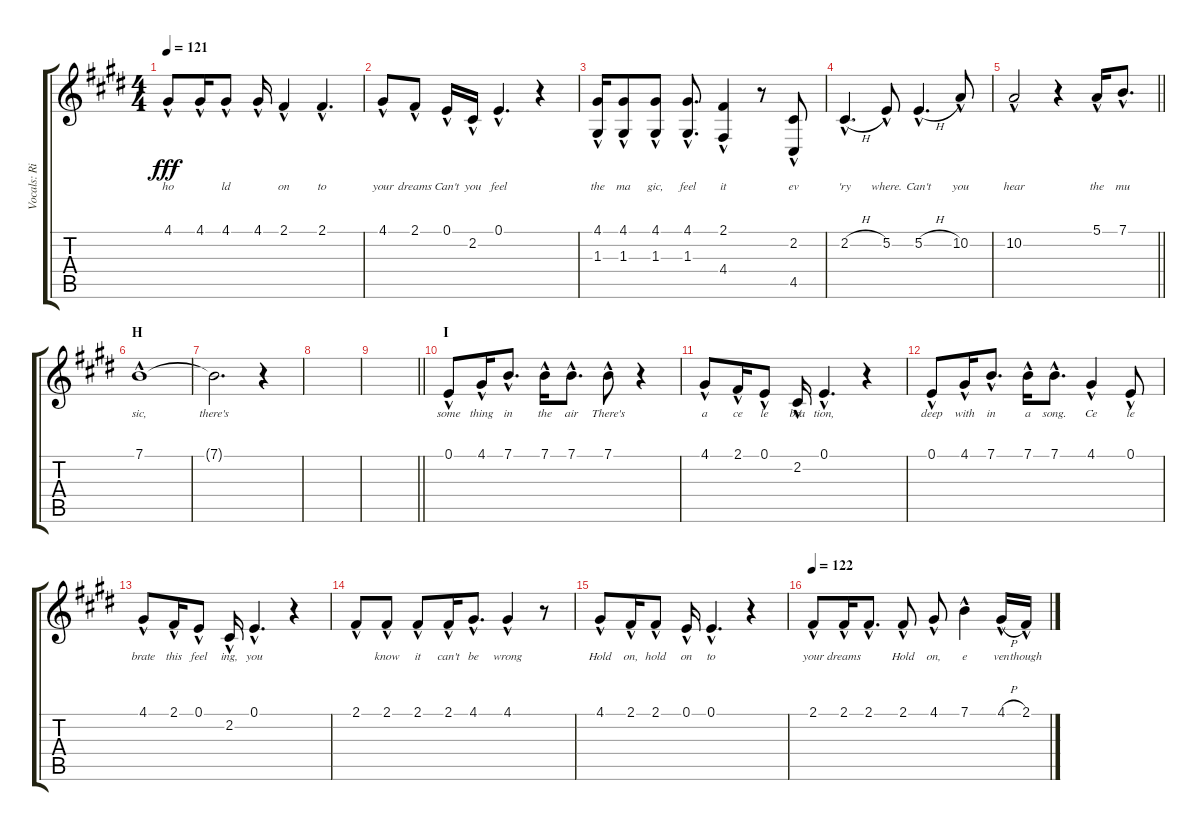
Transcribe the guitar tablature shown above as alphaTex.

\track ("Vocals: Rik" "Vocals: Ri") {instrument lead2sawtooth}
\staff {score tabs}
\tuning (E4 B3 G3 D3 A2 E2) {hide}
\ts (4 4)
\tempo 121
\clef g2
\ks e
4.1{hac}.8{lyrics (0 "ho") lyrics (1 "") lyrics (2 "") lyrics (3 "") lyrics (4 "") dy fff} 4.1{hac}.16{lyrics (0 "") lyrics (1 "") lyrics (2 "") lyrics (3 "") lyrics (4 "")} 4.1{hac}.8{lyrics (0 "ld") lyrics (1 "") lyrics (2 "") lyrics (3 "") lyrics (4 "")} 4.1{hac}.16{lyrics (0 "") lyrics (1 "") lyrics (2 "") lyrics (3 "") lyrics (4 "")} 2.1{hac}.4{lyrics (0 "on") lyrics (1 "") lyrics (2 "") lyrics (3 "") lyrics (4 "")} 2.1{hac}.4{d lyrics (0 "to") lyrics (1 "") lyrics (2 "") lyrics (3 "") lyrics (4 "")} |
4.1{hac}.8{lyrics (0 "your") lyrics (1 "") lyrics (2 "") lyrics (3 "") lyrics (4 "")} 2.1{hac}.8{lyrics (0 "dreams") lyrics (1 "") lyrics (2 "") lyrics (3 "") lyrics (4 "")} 0.1{hac}.16{lyrics (0 "Can't") lyrics (1 "") lyrics (2 "") lyrics (3 "") lyrics (4 "")} 2.2{hac}.16{lyrics (0 "you") lyrics (1 "") lyrics (2 "") lyrics (3 "") lyrics (4 "")} 0.1{hac}.4{d lyrics (0 "feel") lyrics (1 "") lyrics (2 "") lyrics (3 "") lyrics (4 "")} r.4 |
(4.1{hac} 1.3{hac}).16{lyrics (0 "the") lyrics (1 "") lyrics (2 "") lyrics (3 "") lyrics (4 "")} (4.1{hac} 1.3{hac}).8{lyrics (0 "ma") lyrics (1 "") lyrics (2 "") lyrics (3 "") lyrics (4 "")} (4.1{hac} 1.3{hac}).8{lyrics (0 "gic,") lyrics (1 "") lyrics (2 "") lyrics (3 "") lyrics (4 "")} (4.1{hac} 1.3{hac}).8{d lyrics (0 "feel") lyrics (1 "") lyrics (2 "") lyrics (3 "") lyrics (4 "")} (2.1{hac} 4.4{hac}).4{lyrics (0 "it") lyrics (1 "") lyrics (2 "") lyrics (3 "") lyrics (4 "")} r.8 (2.2{hac} 4.5{hac}).8{lyrics (0 "ev") lyrics (1 "") lyrics (2 "") lyrics (3 "") lyrics (4 "")} |
2.2{h hac}.4{d lyrics (0 "'ry") lyrics (1 "") lyrics (2 "") lyrics (3 "") lyrics (4 "")} 5.2{hac}.8{lyrics (0 "where.") lyrics (1 "") lyrics (2 "") lyrics (3 "") lyrics (4 "")} 5.2{h hac}.4{d lyrics (0 "Can't") lyrics (1 "") lyrics (2 "") lyrics (3 "") lyrics (4 "")} 10.2{hac}.8{lyrics (0 "you") lyrics (1 "") lyrics (2 "") lyrics (3 "") lyrics (4 "")} |
\barLineRight lightlight
10.2{hac}.2{lyrics (0 "hear") lyrics (1 "") lyrics (2 "") lyrics (3 "") lyrics (4 "")} r.4 5.1{hac}.16{lyrics (0 "the") lyrics (1 "") lyrics (2 "") lyrics (3 "") lyrics (4 "")} 7.1{hac}.8{d lyrics (0 "mu") lyrics (1 "") lyrics (2 "") lyrics (3 "") lyrics (4 "")} |
\section ("" "H")
7.1{hac}.1{lyrics (0 "sic,") lyrics (1 "") lyrics (2 "") lyrics (3 "") lyrics (4 "")} |
7.1{t}.2{d lyrics (0 "there's") lyrics (1 "") lyrics (2 "") lyrics (3 "") lyrics (4 "")} r.4 |
|
\barLineRight lightlight
|
\section ("" "I")
0.1{hac}.8{lyrics (0 "some") lyrics (1 "") lyrics (2 "") lyrics (3 "") lyrics (4 "")} 4.1{hac}.16{lyrics (0 "thing") lyrics (1 "") lyrics (2 "") lyrics (3 "") lyrics (4 "")} 7.1{hac}.8{d lyrics (0 "in") lyrics (1 "") lyrics (2 "") lyrics (3 "") lyrics (4 "")} 7.1{hac}.16{lyrics (0 "the") lyrics (1 "") lyrics (2 "") lyrics (3 "") lyrics (4 "")} 7.1{hac}.8{d lyrics (0 "air") lyrics (1 "") lyrics (2 "") lyrics (3 "") lyrics (4 "")} 7.1{hac}.8{lyrics (0 "There's") lyrics (1 "") lyrics (2 "") lyrics (3 "") lyrics (4 "")} r.4 |
4.1{hac}.8{lyrics (0 "a") lyrics (1 "") lyrics (2 "") lyrics (3 "") lyrics (4 "")} 2.1{hac}.16{lyrics (0 "ce") lyrics (1 "") lyrics (2 "") lyrics (3 "") lyrics (4 "")} 0.1{hac}.8{lyrics (0 "le") lyrics (1 "") lyrics (2 "") lyrics (3 "") lyrics (4 "")} 2.2{hac}.16{lyrics (0 "bra") lyrics (1 "") lyrics (2 "") lyrics (3 "") lyrics (4 "")} 0.1{hac}.4{d lyrics (0 "tion,") lyrics (1 "") lyrics (2 "") lyrics (3 "") lyrics (4 "")} r.4 |
0.1{hac}.8{lyrics (0 "deep") lyrics (1 "") lyrics (2 "") lyrics (3 "") lyrics (4 "")} 4.1{hac}.16{lyrics (0 "with") lyrics (1 "") lyrics (2 "") lyrics (3 "") lyrics (4 "")} 7.1{hac}.8{d lyrics (0 "in") lyrics (1 "") lyrics (2 "") lyrics (3 "") lyrics (4 "")} 7.1{hac}.16{lyrics (0 "a") lyrics (1 "") lyrics (2 "") lyrics (3 "") lyrics (4 "")} 7.1{hac}.8{d lyrics (0 "song.") lyrics (1 "") lyrics (2 "") lyrics (3 "") lyrics (4 "")} 4.1{hac}.4{lyrics (0 "Ce") lyrics (1 "") lyrics (2 "") lyrics (3 "") lyrics (4 "")} 0.1{hac}.8{lyrics (0 "le") lyrics (1 "") lyrics (2 "") lyrics (3 "") lyrics (4 "")} |
4.1{hac}.8{lyrics (0 "brate") lyrics (1 "") lyrics (2 "") lyrics (3 "") lyrics (4 "")} 2.1{hac}.16{lyrics (0 "this") lyrics (1 "") lyrics (2 "") lyrics (3 "") lyrics (4 "")} 0.1{hac}.8{lyrics (0 "feel") lyrics (1 "") lyrics (2 "") lyrics (3 "") lyrics (4 "")} 2.2{hac}.16{lyrics (0 "ing,") lyrics (1 "") lyrics (2 "") lyrics (3 "") lyrics (4 "")} 0.1{hac}.4{d lyrics (0 "you") lyrics (1 "") lyrics (2 "") lyrics (3 "") lyrics (4 "")} r.4 |
2.1{hac}.8{lyrics (0 "") lyrics (1 "") lyrics (2 "") lyrics (3 "") lyrics (4 "")} 2.1{hac}.8{lyrics (0 "know") lyrics (1 "") lyrics (2 "") lyrics (3 "") lyrics (4 "")} 2.1{hac}.8{lyrics (0 "it") lyrics (1 "") lyrics (2 "") lyrics (3 "") lyrics (4 "")} 2.1{hac}.16{lyrics (0 "can't") lyrics (1 "") lyrics (2 "") lyrics (3 "") lyrics (4 "")} 4.1{hac}.8{d lyrics (0 "be") lyrics (1 "") lyrics (2 "") lyrics (3 "") lyrics (4 "")} 4.1{hac}.4{lyrics (0 "wrong") lyrics (1 "") lyrics (2 "") lyrics (3 "") lyrics (4 "")} r.8 |
4.1{hac}.8{lyrics (0 "Hold") lyrics (1 "") lyrics (2 "") lyrics (3 "") lyrics (4 "")} 2.1{hac}.16{lyrics (0 "on,") lyrics (1 "") lyrics (2 "") lyrics (3 "") lyrics (4 "")} 2.1{hac}.8{lyrics (0 "hold") lyrics (1 "") lyrics (2 "") lyrics (3 "") lyrics (4 "")} 0.1{hac}.16{lyrics (0 "on") lyrics (1 "") lyrics (2 "") lyrics (3 "") lyrics (4 "")} 0.1{hac}.4{d lyrics (0 "to") lyrics (1 "") lyrics (2 "") lyrics (3 "") lyrics (4 "")} r.4 |
\tempo 122
2.1{hac}.8{lyrics (0 "your") lyrics (1 "") lyrics (2 "") lyrics (3 "") lyrics (4 "")} 2.1{hac}.16{lyrics (0 "dreams") lyrics (1 "") lyrics (2 "") lyrics (3 "") lyrics (4 "")} 2.1{hac}.8{d lyrics (0 "") lyrics (1 "") lyrics (2 "") lyrics (3 "") lyrics (4 "")} 2.1{hac}.8{lyrics (0 "Hold") lyrics (1 "") lyrics (2 "") lyrics (3 "") lyrics (4 "")} 4.1{hac}.8{lyrics (0 "on,") lyrics (1 "") lyrics (2 "") lyrics (3 "") lyrics (4 "")} 7.1{hac}.4{lyrics (0 "e") lyrics (1 "") lyrics (2 "") lyrics (3 "") lyrics (4 "")} 4.1{h hac}.16{lyrics (0 "ven") lyrics (1 "") lyrics (2 "") lyrics (3 "") lyrics (4 "")} 2.1{hac}.16{lyrics (0 "though") lyrics (1 "") lyrics (2 "") lyrics (3 "") lyrics (4 "")}
